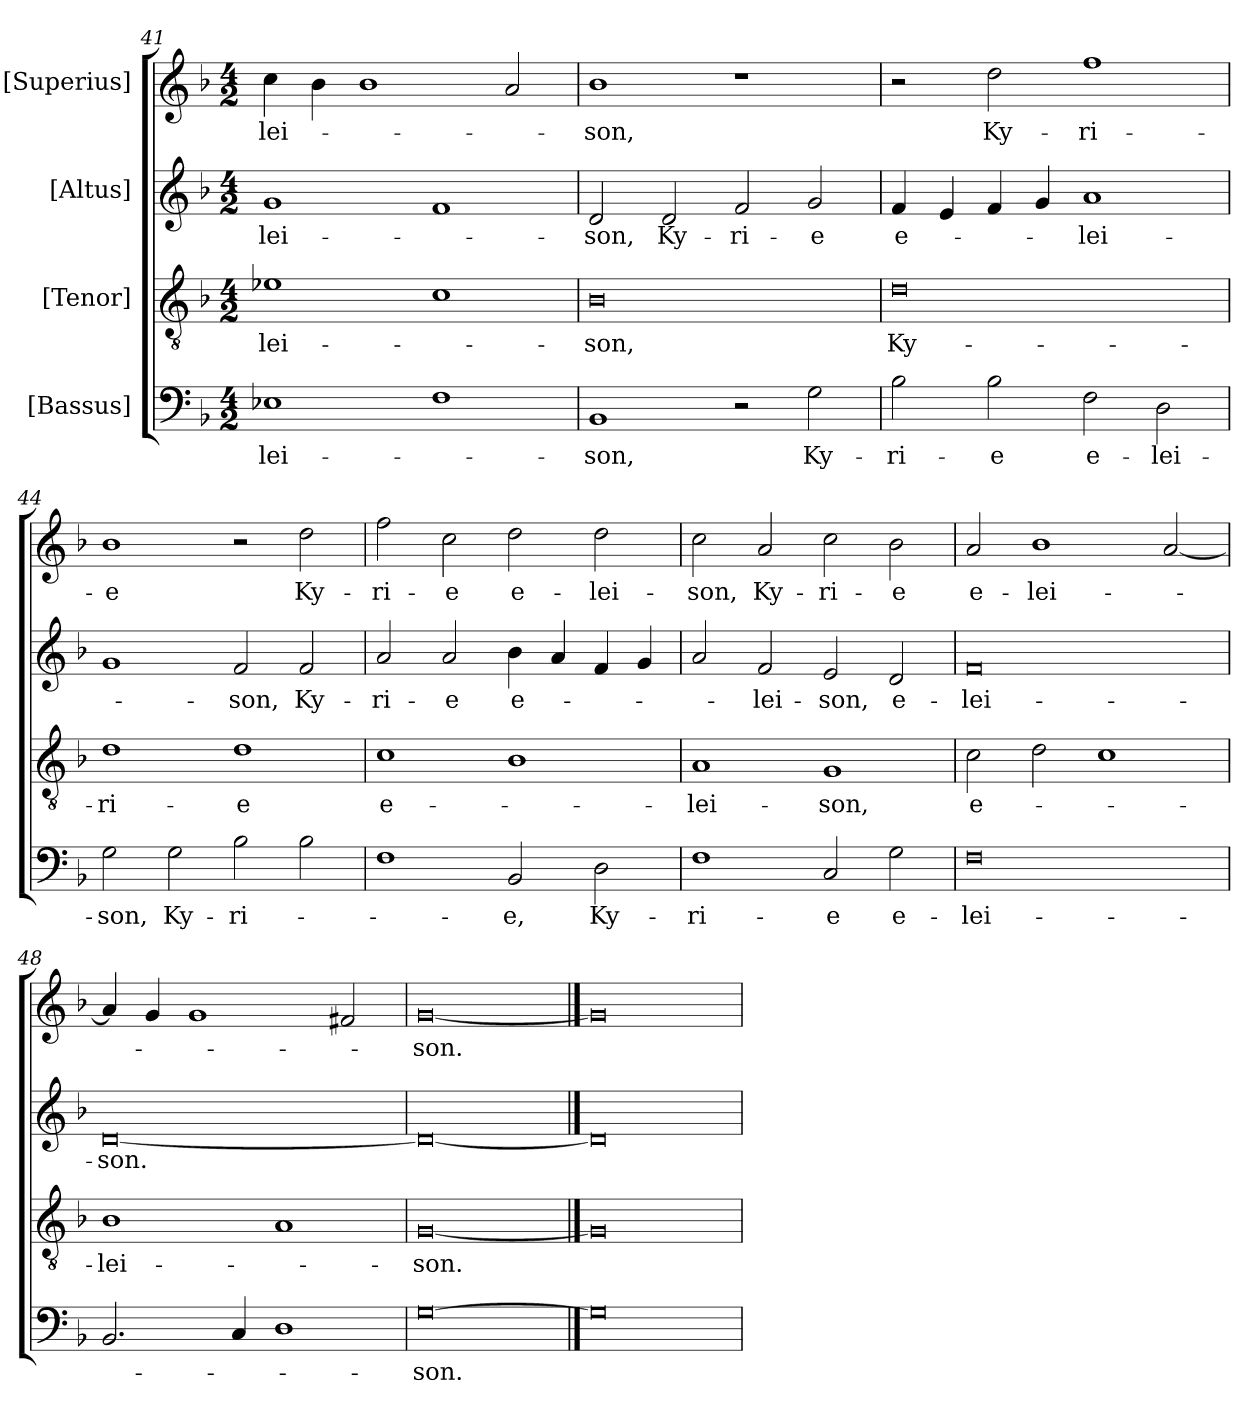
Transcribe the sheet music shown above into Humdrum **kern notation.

**kern	**text	**kern	**text	**kern	**text	**kern	**text
*part4	*part4	*part3	*part3	*part2	*part2	*part1	*part1
*staff4	*staff4	*staff3	*staff3	*staff2	*staff2	*staff1	*staff1
*I"[Bassus]	*	*I"[Tenor]	*	*I"[Altus]	*	*I"[Superius]	*
*clefF4	*	*clefGv2	*	*clefG2	*	*clefG2	*
*k[b-]	*	*k[b-]	*	*k[b-]	*	*k[b-]	*
*M4/2	*	*M4/2	*	*M4/2	*	*M4/2	*
=41	=41	=41	=41	=41	=41	=41	=41
1E-X\	-lei-	1e-X\	-lei-	1g/	-lei-	4cc\	-lei-
.	.	.	.	.	.	4b-\	.
.	.	.	.	.	.	1b-\	.
1F\	.	1c\	.	1f/	.	.	.
.	.	.	.	.	.	2a/	.
=42	=42	=42	=42	=42	=42	=42	=42
1BB-/	-son,	0B-\	-son,	2d/	-son,	1b-\	-son,
.	.	.	.	2d/	Ky-	.	.
2r	.	.	.	2f/	-ri-	1r	.
2G\	Ky-	.	.	2g/	-e	.	.
=43	=43	=43	=43	=43	=43	=43	=43
2B-\	-ri-	0d\	Ky-	4f/	e-	2r	.
.	.	.	.	4e/	.	.	.
2B-\	-e	.	.	4f/	.	2dd\	Ky-
.	.	.	.	4g/	.	.	.
2F\	e-	.	.	1a/	-lei-	1ff\	-ri-
2D\	-lei-	.	.	.	.	.	.
=44	=44	=44	=44	=44	=44	=44	=44
2G\	-son,	1d\	-ri-	1g/	.	1b-\	-e
2G\	Ky-	.	.	.	.	.	.
2B-\	-ri-	1d\	-e	2f/	-son,	2r	.
2B-\	.	.	.	2f/	Ky-	2dd\	Ky-
=45	=45	=45	=45	=45	=45	=45	=45
1F\	.	1c\	e-	2a/	-ri-	2ff\	-ri-
.	.	.	.	2a/	-e	2cc\	-e
2BB-/	-e,	1B-\	.	4b-\	e-	2dd\	e-
.	.	.	.	4a/	.	.	.
2D\	Ky-	.	.	4f/	.	2dd\	-lei-
.	.	.	.	4g/	.	.	.
=46	=46	=46	=46	=46	=46	=46	=46
1F\	-ri-	1A/	-lei-	2a/	.	2cc\	-son,
.	.	.	.	2f/	-lei-	2a/	Ky-
2C/	-e	1G/	-son,	2e/	-son,	2cc\	-ri-
2G\	e-	.	.	2d/	e-	2b-\	-e
=47	=47	=47	=47	=47	=47	=47	=47
0F\	-lei-	2c\	e-	0f/	-lei-	2a/	e-
.	.	2d\	.	.	.	1b-\	-lei-
.	.	1c\	.	.	.	.	.
.	.	.	.	.	.	[2a/	.
=48	=48	=48	=48	=48	=48	=48	=48
2.BB-/	.	1B-\	-lei-	[0d/	-son.	4a/]	.
.	.	.	.	.	.	4g/	.
.	.	.	.	.	.	1g/	.
4C/	.	.	.	.	.	.	.
1D\	.	1A/	.	.	.	.	.
.	.	.	.	.	.	2f#X/	.
=49	=49	=49	=49	=49	=49	=49	=49
[0G\	-son.	[0G/	-son.	0d/_	.	[0g/	-son.
==50	==50	==50	==50	==50	==50	==50	==50
0G\]	.	0G/]	.	0d/]	.	0g/]	.
=	=	=	=	=	=	=	=
*-	*-	*-	*-	*-	*-	*-	*-
